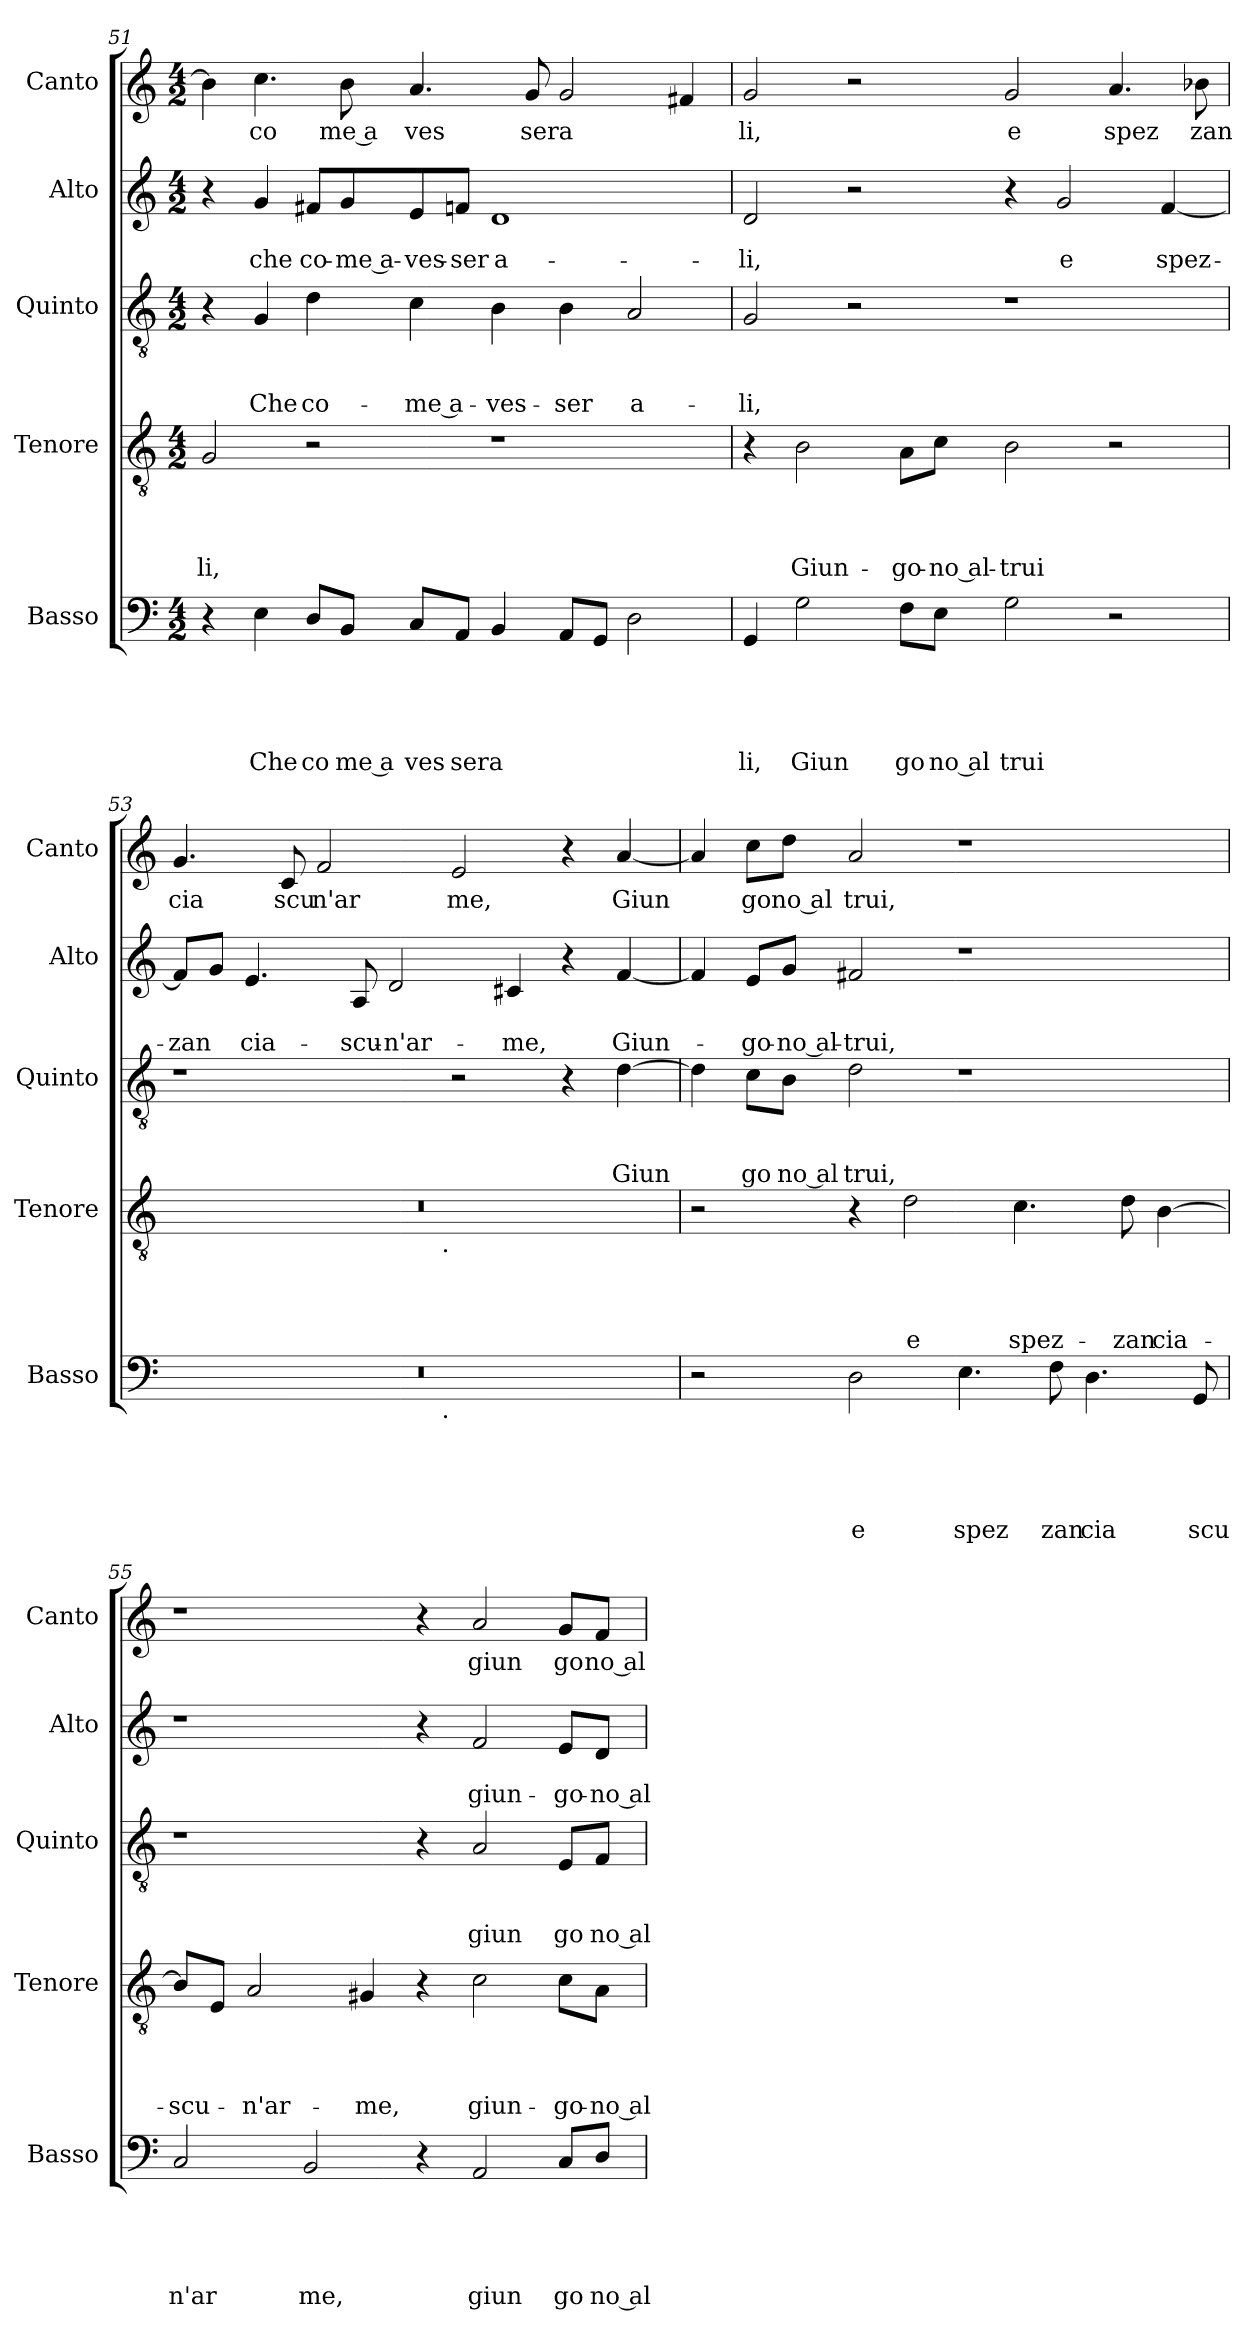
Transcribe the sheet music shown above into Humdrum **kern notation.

**kern	**text	**text	**text	**text	**text	**kern	**text	**text	**text	**text	**kern	**text	**text	**text	**kern	**text	**text	**kern	**text
*part5	*part5	*part5	*part5	*part5	*part5	*part4	*part4	*part4	*part4	*part4	*part3	*part3	*part3	*part3	*part2	*part2	*part2	*part1	*part1
*staff5	*staff5	*staff5	*staff5	*staff5	*staff5	*staff4	*staff4	*staff4	*staff4	*staff4	*staff3	*staff3	*staff3	*staff3	*staff2	*staff2	*staff2	*staff1	*staff1
*I"Basso	*	*	*	*	*	*I"Tenore	*	*	*	*	*I"Quinto	*	*	*	*I"Alto	*	*	*I"Canto	*
*I'Basso	*	*	*	*	*	*I'Tenore	*	*	*	*	*I'Quinto	*	*	*	*I'Alto	*	*	*I'Canto	*
*clefF4	*	*	*	*	*	*clefGv2	*	*	*	*	*clefGv2	*	*	*	*clefG2	*	*	*clefG2	*
*k[]	*	*	*	*	*	*k[]	*	*	*	*	*k[]	*	*	*	*k[]	*	*	*k[]	*
*C:	*	*	*	*	*	*C:	*	*	*	*	*C:	*	*	*	*C:	*	*	*C:	*
*M4/2	*	*	*	*	*	*M4/2	*	*	*	*	*M4/2	*	*	*	*M4/2	*	*	*M4/2	*
=51	=51	=51	=51	=51	=51	=51	=51	=51	=51	=51	=51	=51	=51	=51	=51	=51	=51	=51	=51
!	!	!	!	!	!	!	!	!	!	!LO:LY:b	!	!	!	!	!	!	!	!	!
4r	.	.	.	.	.	2G/	.	.	.	li,	4r	.	.	.	4r	.	.	4b\]	.
!	!	!	!	!	!LO:LY:b	!	!	!	!	!	!	!	!	!LO:LY:b	!	!	!LO:LY:b	!	!LO:LY:b
4E\	.	.	.	.	Che	.	.	.	.	.	4G/	.	.	Che	4g/	.	che	4.cc\	co
!	!	!	!	!	!LO:LY:b	!	!	!	!	!	!	!	!	!LO:LY:b	!	!	!LO:LY:b	!	!
8D/L	.	.	.	.	co	2r	.	.	.	.	4d\	.	.	co-	8f#X/L	.	co-	.	.
!	!	!	!	!	!LO:LY:b:rj	!	!	!	!	!	!	!	!	!	!	!	!LO:LY:b:rj	!	!LO:LY:b:rj
8BB/J	.	.	.	.	me a	.	.	.	.	.	.	.	.	.	8g/	.	-me a-	8b\	me a
!	!	!	!	!	!LO:LY:b	!	!	!	!	!	!	!	!	!LO:LY:b:rj	!	!	!LO:LY:b	!	!LO:LY:b
8C/L	.	.	.	.	ves	.	.	.	.	.	4c\	.	.	-me a-	8e/	.	-ves-	4.a/	ves
!	!	!	!	!	!LO:LY:b	!	!	!	!	!	!	!	!	!	!	!	!LO:LY:b	!	!
8AA/J	.	.	.	.	sera	.	.	.	.	.	.	.	.	.	8fn/J	.	-ser	.	.
!	!	!	!	!	!	!	!	!	!	!	!	!	!	!LO:LY:b	!	!	!LO:LY:b	!	!
4BB/	.	.	.	.	.	1r	.	.	.	.	4B\	.	.	-ves-	1d	.	a-	.	.
!	!	!	!	!	!	!	!	!	!	!	!	!	!	!	!	!	!	!	!LO:LY:b
.	.	.	.	.	.	.	.	.	.	.	.	.	.	.	.	.	.	8g/	sera
!	!	!	!	!	!	!	!	!	!	!	!	!	!	!LO:LY:b	!	!	!	!	!
8AA/L	.	.	.	.	.	.	.	.	.	.	4B\	.	.	-ser	.	.	.	2g/	.
8GG/J	.	.	.	.	.	.	.	.	.	.	.	.	.	.	.	.	.	.	.
!	!	!	!	!	!	!	!	!	!	!	!	!	!	!LO:LY:b	!	!	!	!	!
2D\	.	.	.	.	.	.	.	.	.	.	2A/	.	.	a-	.	.	.	.	.
.	.	.	.	.	.	.	.	.	.	.	.	.	.	.	.	.	.	4f#X/	.
!!LO:LB:g=z
=52	=52	=52	=52	=52	=52	=52	=52	=52	=52	=52	=52	=52	=52	=52	=52	=52	=52	=52	=52
!	!	!	!	!	!LO:LY:b	!	!	!	!	!	!	!	!	!LO:LY:b	!	!	!LO:LY:b	!	!LO:LY:b
4GG/	.	.	.	.	li,	4r	.	.	.	.	2G/	.	.	-li,	2d/	.	-li,	2g/	li,
!	!	!	!	!	!LO:LY:b	!	!	!	!	!LO:LY:b	!	!	!	!	!	!	!	!	!
2G\	.	.	.	.	Giun	2B\	.	.	.	Giun-	.	.	.	.	.	.	.	.	.
.	.	.	.	.	.	.	.	.	.	.	2r	.	.	.	2r	.	.	2r	.
!	!	!	!	!	!LO:LY:b	!	!	!	!	!LO:LY:b	!	!	!	!	!	!	!	!	!
8F\L	.	.	.	.	go	8A\L	.	.	.	-go-	.	.	.	.	.	.	.	.	.
!	!	!	!	!	!LO:LY:b:rj	!	!	!	!	!LO:LY:b:rj	!	!	!	!	!	!	!	!	!
8E\J	.	.	.	.	no al	8c\J	.	.	.	-no al-	.	.	.	.	.	.	.	.	.
!	!	!	!	!	!LO:LY:b	!	!	!	!	!LO:LY:b	!	!	!	!	!	!	!	!	!LO:LY:b
2G\	.	.	.	.	trui	2B\	.	.	.	-trui	1r	.	.	.	4r	.	.	2g/	e
!	!	!	!	!	!	!	!	!	!	!	!	!	!	!	!	!	!LO:LY:b	!	!
.	.	.	.	.	.	.	.	.	.	.	.	.	.	.	2g/	.	e	.	.
!	!	!	!	!	!	!	!	!	!	!	!	!	!	!	!	!	!	!	!LO:LY:b
2r	.	.	.	.	.	2r	.	.	.	.	.	.	.	.	.	.	.	4.a/	spez
!	!	!	!	!	!	!	!	!	!	!	!	!	!	!	!	!	!LO:LY:b	!	!
.	.	.	.	.	.	.	.	.	.	.	.	.	.	.	[<4f/	.	spez-	.	.
!	!	!	!	!	!	!	!	!	!	!	!	!	!	!	!	!	!	!	!LO:LY:b
.	.	.	.	.	.	.	.	.	.	.	.	.	.	.	.	.	.	8b-X\	zan
=53	=53	=53	=53	=53	=53	=53	=53	=53	=53	=53	=53	=53	=53	=53	=53	=53	=53	=53	=53
!	!	!	!	!	!	!	!	!	!	!	!	!	!	!	!	!	!LO:LY:b	!	!LO:LY:b
*^	*	*	*	*	*	*^	*	*	*	*	*	*	*	*	*	*	*	*	*
0r	2ryy	.	.	.	.	.	0r	2ryy	.	.	.	.	1r	.	.	.	8f/L]	.	-zan	4.g/	cia
.	.	.	.	.	.	.	.	.	.	.	.	.	.	.	.	.	8g/J	.	.	.	.
!	!	!	!	!	!	!	!	!	!	!	!	!	!	!	!	!	!	!	!LO:LY:b	!	!
.	.	.	.	.	.	.	.	.	.	.	.	.	.	.	.	.	4.e/	.	cia-	.	.
!	!	!	!	!	!	!	!	!	!	!	!	!	!	!	!	!	!	!	!	!	!LO:LY:b
.	.	.	.	.	.	.	.	.	.	.	.	.	.	.	.	.	.	.	.	8c/	scu
!	!	!	!	!	!	!	!	!	!	!	!	!	!	!	!	!	!	!	!	!	!LO:LY:b
.	4ryy	.	.	.	.	.	.	4ryy	.	.	.	.	.	.	.	.	.	.	.	2f/	n'ar
!	!	!	!	!	!	!	!	!	!	!	!	!	!	!	!	!	!	!	!LO:LY:b	!	!
.	.	.	.	.	.	.	.	.	.	.	.	.	.	.	.	.	8A/	.	-scu-	.	.
!	!	!	!	!	!	!	!	!	!	!	!	!	!	!	!	!	!	!	!LO:LY:b	!	!
.	8...ryy	.	.	.	.	.	.	8...ryy	.	.	.	.	.	.	.	.	2d/	.	-n'ar-	.	.
!	!	!	!	!	!	!	!	!LO:TX:b:t=.	!	!	!	!	!	!	!	!	!	!	!	!	!
!	!LO:TX:b:t=.	!	!	!	!	!	!	!	!	!	!	!	!	!	!	!	!	!	!	!	!
.	1ryy	.	.	.	.	.	.	1ryy	.	.	.	.	.	.	.	.	.	.	.	.	.
!	!	!	!	!	!	!	!	!	!	!	!	!	!	!	!	!	!	!	!	!	!LO:LY:b
.	.	.	.	.	.	.	.	.	.	.	.	.	2r	.	.	.	.	.	.	2e/	me,
!	!	!	!	!	!	!	!	!	!	!	!	!	!	!	!	!	!	!	!LO:LY:b	!	!
.	.	.	.	.	.	.	.	.	.	.	.	.	.	.	.	.	4c#X/	.	-me,	.	.
.	.	.	.	.	.	.	.	.	.	.	.	.	4r	.	.	.	4r	.	.	4r	.
!	!	!	!	!	!	!	!	!	!	!	!	!	!	!	!	!LO:LY:b	!	!	!LO:LY:b	!	!LO:LY:b
.	.	.	.	.	.	.	.	.	.	.	.	.	[>4d\	.	.	Giun	[<4f/	.	Giun-	[<4a/	Giun
.	64ryy	.	.	.	.	.	.	64ryy	.	.	.	.	.	.	.	.	.	.	.	.	.
*v	*v	*	*	*	*	*	*	*	*	*	*	*	*	*	*	*	*	*	*	*	*
*	*	*	*	*	*	*v	*v	*	*	*	*	*	*	*	*	*	*	*	*	*
=54	=54	=54	=54	=54	=54	=54	=54	=54	=54	=54	=54	=54	=54	=54	=54	=54	=54	=54	=54
2r	.	.	.	.	.	2r	.	.	.	.	4d\]	.	.	.	4f/]	.	.	4a/]	.
!	!	!	!	!	!	!	!	!	!	!	!	!	!	!LO:LY:b	!	!	!LO:LY:b	!	!LO:LY:b
.	.	.	.	.	.	.	.	.	.	.	8c\L	.	.	go	8e/L	.	-go-	8cc\L	go
!	!	!	!	!	!	!	!	!	!	!	!	!	!	!LO:LY:b:rj	!	!	!LO:LY:b:rj	!	!LO:LY:b:rj
.	.	.	.	.	.	.	.	.	.	.	8B\J	.	.	no al	8g/J	.	-no al-	8dd\J	no al
!	!	!	!	!	!LO:LY:b	!	!	!	!	!	!	!	!	!LO:LY:b	!	!	!LO:LY:b	!	!LO:LY:b
2D\	.	.	.	.	e	4r	.	.	.	.	2d\	.	.	trui,	2f#X/	.	-trui,	2a/	trui,
!	!	!	!	!	!	!	!	!	!	!LO:LY:b	!	!	!	!	!	!	!	!	!
.	.	.	.	.	.	2d\	.	.	.	e	.	.	.	.	.	.	.	.	.
!	!	!	!	!	!LO:LY:b	!	!	!	!	!	!	!	!	!	!	!	!	!	!
4.E\	.	.	.	.	spez	.	.	.	.	.	1r	.	.	.	1r	.	.	1r	.
!	!	!	!	!	!	!	!	!	!	!LO:LY:b	!	!	!	!	!	!	!	!	!
.	.	.	.	.	.	4.c\	.	.	.	spez-	.	.	.	.	.	.	.	.	.
!	!	!	!	!	!LO:LY:b	!	!	!	!	!	!	!	!	!	!	!	!	!	!
8F\	.	.	.	.	zan	.	.	.	.	.	.	.	.	.	.	.	.	.	.
!	!	!	!	!	!LO:LY:b	!	!	!	!	!	!	!	!	!	!	!	!	!	!
4.D\	.	.	.	.	cia	.	.	.	.	.	.	.	.	.	.	.	.	.	.
!	!	!	!	!	!	!	!	!	!	!LO:LY:b	!	!	!	!	!	!	!	!	!
.	.	.	.	.	.	8d\	.	.	.	-zan	.	.	.	.	.	.	.	.	.
!	!	!	!	!	!	!	!	!	!	!LO:LY:b	!	!	!	!	!	!	!	!	!
.	.	.	.	.	.	[>4B\	.	.	.	cia-	.	.	.	.	.	.	.	.	.
!	!	!	!	!	!LO:LY:b	!	!	!	!	!	!	!	!	!	!	!	!	!	!
8GG/	.	.	.	.	scu	.	.	.	.	.	.	.	.	.	.	.	.	.	.
=55	=55	=55	=55	=55	=55	=55	=55	=55	=55	=55	=55	=55	=55	=55	=55	=55	=55	=55	=55
!	!	!	!	!	!LO:LY:b	!	!	!	!	!LO:LY:b	!	!	!	!	!	!	!	!	!
2C/	.	.	.	.	n'ar	8B/L]	.	.	.	-scu-	1r	.	.	.	1r	.	.	1r	.
.	.	.	.	.	.	8E/J	.	.	.	.	.	.	.	.	.	.	.	.	.
!	!	!	!	!	!	!	!	!	!	!LO:LY:b	!	!	!	!	!	!	!	!	!
.	.	.	.	.	.	2A/	.	.	.	-n'ar-	.	.	.	.	.	.	.	.	.
!	!	!	!	!	!LO:LY:b	!	!	!	!	!	!	!	!	!	!	!	!	!	!
2BB/	.	.	.	.	me,	.	.	.	.	.	.	.	.	.	.	.	.	.	.
!	!	!	!	!	!	!	!	!	!	!LO:LY:b	!	!	!	!	!	!	!	!	!
.	.	.	.	.	.	4G#X/	.	.	.	-me,	.	.	.	.	.	.	.	.	.
4r	.	.	.	.	.	4r	.	.	.	.	4r	.	.	.	4r	.	.	4r	.
!	!	!	!	!	!LO:LY:b	!	!	!	!	!LO:LY:b	!	!	!	!LO:LY:b	!	!	!LO:LY:b	!	!LO:LY:b
2AA/	.	.	.	.	giun	2c\	.	.	.	giun-	2A/	.	.	giun	2f/	.	giun-	2a/	giun
!	!	!	!	!	!LO:LY:b	!	!	!	!	!LO:LY:b	!	!	!	!LO:LY:b	!	!	!LO:LY:b	!	!LO:LY:b
8C/L	.	.	.	.	go	8c\L	.	.	.	-go-	8E/L	.	.	go	8e/L	.	-go-	8g/L	go
!	!	!	!	!	!LO:LY:b:rj	!	!	!	!	!LO:LY:b:rj	!	!	!	!LO:LY:b:rj	!	!	!LO:LY:b:rj	!	!LO:LY:b:rj
8D/J	.	.	.	.	no al	8A\J	.	.	.	-no al-	8F/J	.	.	no al	8d/J	.	-no al-	8f/J	no al
=	=	=	=	=	=	=	=	=	=	=	=	=	=	=	=	=	=	=	=
*-	*-	*-	*-	*-	*-	*-	*-	*-	*-	*-	*-	*-	*-	*-	*-	*-	*-	*-	*-
